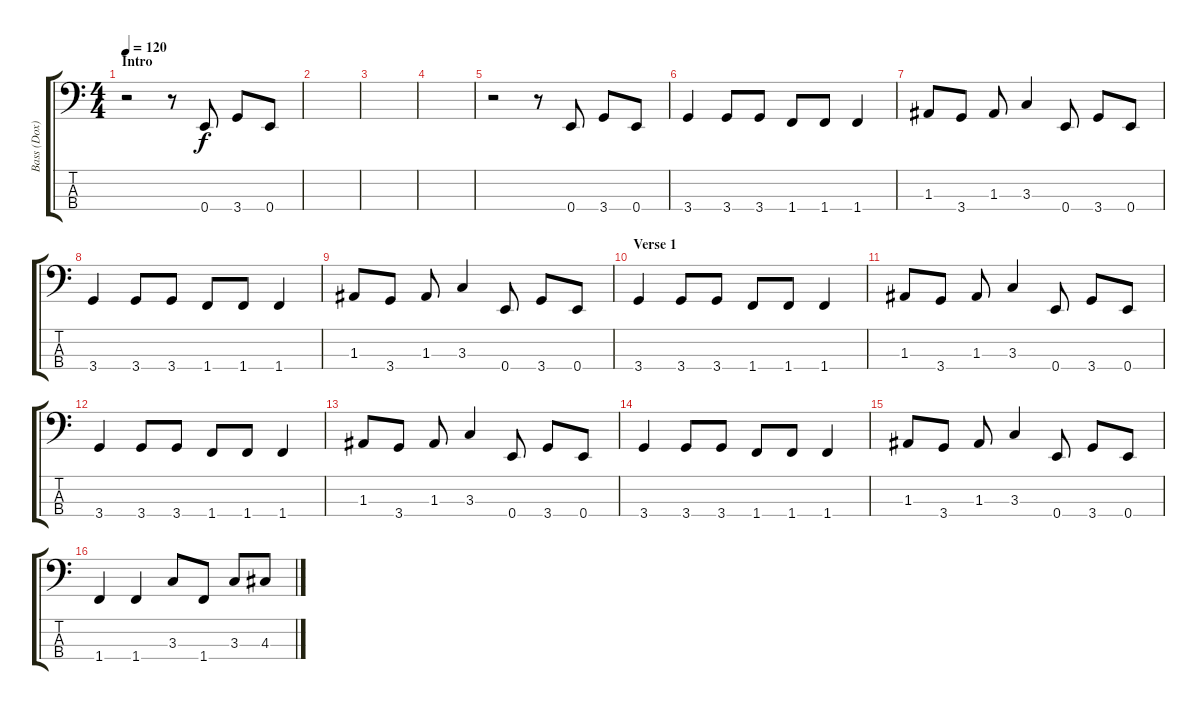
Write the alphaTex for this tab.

\track ("Bass (Dox)" "Bass (Dox)") {instrument acousticbass}
\staff {score tabs}
\tuning (G2 D2 A1 E1) {hide}
\ts (4 4)
\section ("" "Intro")
\tempo 120
\clef f4
\ks c
r.2{dy f instrument acousticbass} r.8 0.4.8 3.4.8 0.4.8 |
|
|
|
r.2 r.8 0.4.8 3.4.8 0.4.8 |
3.4.4 3.4.8 3.4.8 1.4.8 1.4.8 1.4.4 |
1.3.8 3.4.8 1.3.8 3.3.4 0.4.8 3.4.8 0.4.8 |
3.4.4 3.4.8 3.4.8 1.4.8 1.4.8 1.4.4 |
1.3.8 3.4.8 1.3.8 3.3.4 0.4.8 3.4.8 0.4.8 |
\section ("" "Verse 1")
3.4.4 3.4.8 3.4.8 1.4.8 1.4.8 1.4.4 |
1.3.8 3.4.8 1.3.8 3.3.4 0.4.8 3.4.8 0.4.8 |
3.4.4 3.4.8 3.4.8 1.4.8 1.4.8 1.4.4 |
1.3.8 3.4.8 1.3.8 3.3.4 0.4.8 3.4.8 0.4.8 |
3.4.4 3.4.8 3.4.8 1.4.8 1.4.8 1.4.4 |
1.3.8 3.4.8 1.3.8 3.3.4 0.4.8 3.4.8 0.4.8 |
1.4.4 1.4.4 3.3.8 1.4.8 3.3.8 4.3.8
